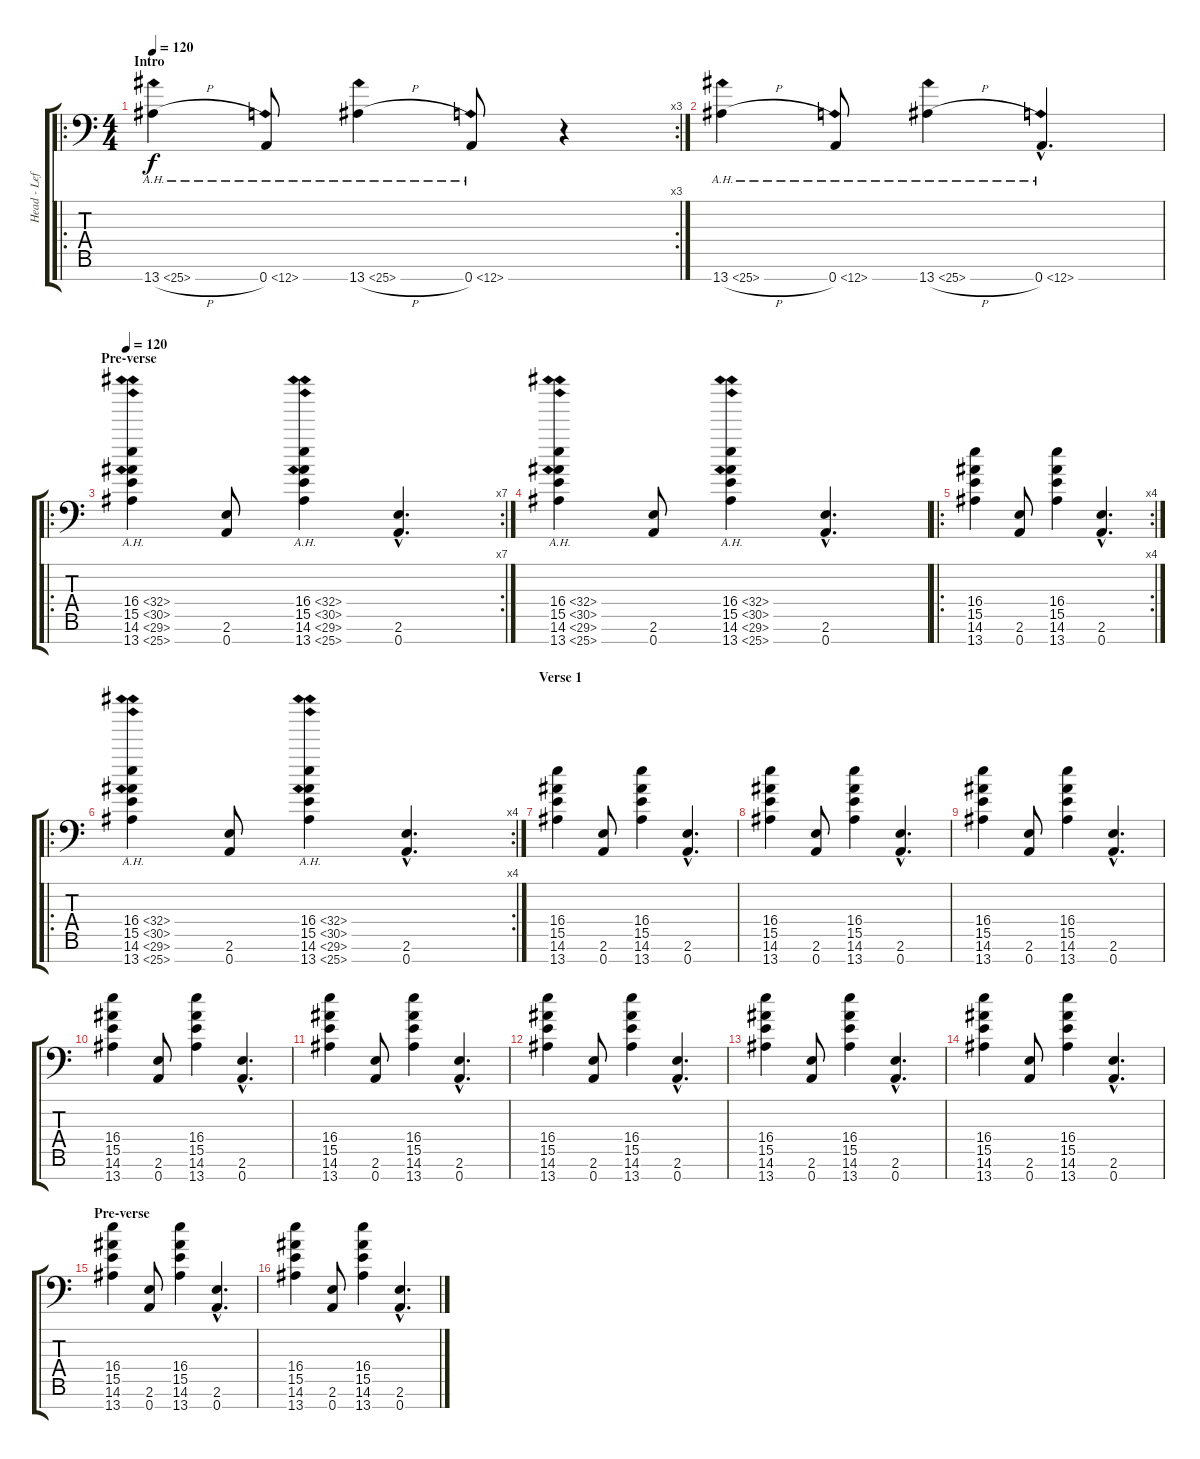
\track ("Head - Left Guitar" "Head - Lef") {instrument distortionguitar}
\staff {score tabs}
\tuning (D4 A3 F3 C3 G2 D2 A1) {hide}
\ro
\rc 3
\ts (4 4)
\section ("" "Intro")
\tempo 120
\tempo 100
\tempo 120
\clef f4
\ks c
13.7{ah 12 h}.4{dy f volume 16 instrument distortionguitar} 0.7{ah 12}.8 13.7{ah 12 h}.4 0.7{ah 12}.8 r.4 |
13.7{ah 12 h}.4 0.7{ah 12}.8 13.7{ah 12 h}.4 0.7{ah 12 hac}.4{d} |
\ro
\rc 7
\section ("" "Pre-verse")
\tempo 120
(16.4{ah 16} 15.5{ah 15} 14.6{ah 15} 13.7{ah 12}).4{volume 8} (2.6 0.7).8 (16.4{ah 16} 15.5{ah 15} 14.6{ah 15} 13.7{ah 12}).4 (2.6{hac} 0.7{hac}).4{d} |
(16.4{ah 16} 15.5{ah 15} 14.6{ah 15} 13.7{ah 12}).4 (2.6 0.7).8 (16.4{ah 16} 15.5{ah 15} 14.6{ah 15} 13.7{ah 12}).4 (2.6{hac} 0.7{hac}).4{d} |
\ro
\rc 4
(16.4 15.5 14.6 13.7).4 (2.6 0.7).8 (16.4 15.5 14.6 13.7).4 (2.6{hac} 0.7{hac}).4{d} |
\ro
\rc 4
(16.4{ah 16} 15.5{ah 15} 14.6{ah 15} 13.7{ah 12}).4 (2.6 0.7).8 (16.4{ah 16} 15.5{ah 15} 14.6{ah 15} 13.7{ah 12}).4 (2.6{hac} 0.7{hac}).4{d} |
\section ("" "Verse 1")
(16.4 15.5 14.6 13.7).4{volume 4} (2.6 0.7).8 (16.4 15.5 14.6 13.7).4 (2.6{hac} 0.7{hac}).4{d} |
(16.4 15.5 14.6 13.7).4 (2.6 0.7).8 (16.4 15.5 14.6 13.7).4 (2.6{hac} 0.7{hac}).4{d} |
(16.4 15.5 14.6 13.7).4 (2.6 0.7).8 (16.4 15.5 14.6 13.7).4 (2.6{hac} 0.7{hac}).4{d} |
(16.4 15.5 14.6 13.7).4 (2.6 0.7).8 (16.4 15.5 14.6 13.7).4 (2.6{hac} 0.7{hac}).4{d} |
(16.4 15.5 14.6 13.7).4 (2.6 0.7).8 (16.4 15.5 14.6 13.7).4 (2.6{hac} 0.7{hac}).4{d} |
(16.4 15.5 14.6 13.7).4 (2.6 0.7).8 (16.4 15.5 14.6 13.7).4 (2.6{hac} 0.7{hac}).4{d} |
(16.4 15.5 14.6 13.7).4 (2.6 0.7).8 (16.4 15.5 14.6 13.7).4 (2.6{hac} 0.7{hac}).4{d} |
(16.4 15.5 14.6 13.7).4 (2.6 0.7).8 (16.4 15.5 14.6 13.7).4 (2.6{hac} 0.7{hac}).4{d} |
\section ("" "Pre-verse")
(16.4 15.5 14.6 13.7).4 (2.6 0.7).8 (16.4 15.5 14.6 13.7).4 (2.6{hac} 0.7{hac}).4{d} |
(16.4 15.5 14.6 13.7).4 (2.6 0.7).8 (16.4 15.5 14.6 13.7).4 (2.6{hac} 0.7{hac}).4{d}
